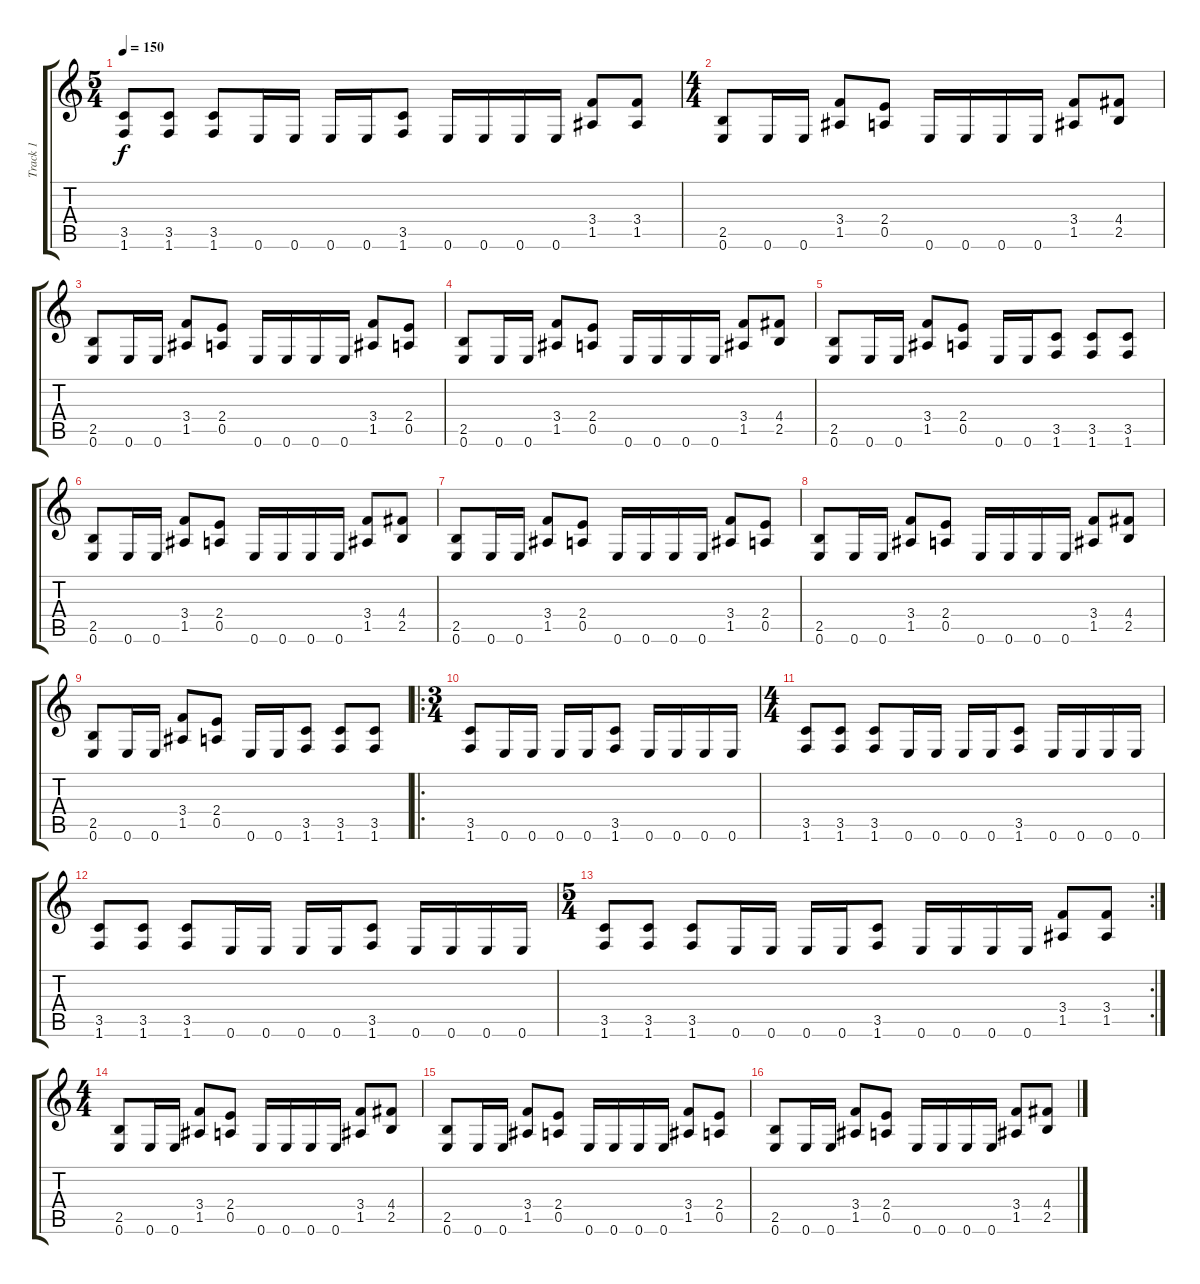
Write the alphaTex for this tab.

\track ("Track 1" "Track 1") {instrument distortionguitar}
\staff {score tabs}
\tuning (E4 B3 G3 D3 A2 E2) {hide}
\ts (5 4)
\tempo 150
\clef g2
\ks c
(3.5 1.6).8{dy f} (3.5 1.6).8 (3.5 1.6).8 0.6.16 0.6.16 0.6.16 0.6.16 (3.5 1.6).8 0.6.16 0.6.16 0.6.16 0.6.16 (3.4 1.5).8 (3.4 1.5).8 |
\ts (4 4)
(2.5 0.6).8 0.6.16 0.6.16 (3.4 1.5).8 (2.4 0.5).8 0.6.16 0.6.16 0.6.16 0.6.16 (3.4 1.5).8 (4.4 2.5).8 |
(2.5 0.6).8 0.6.16 0.6.16 (3.4 1.5).8 (2.4 0.5).8 0.6.16 0.6.16 0.6.16 0.6.16 (3.4 1.5).8 (2.4 0.5).8 |
(2.5 0.6).8 0.6.16 0.6.16 (3.4 1.5).8 (2.4 0.5).8 0.6.16 0.6.16 0.6.16 0.6.16 (3.4 1.5).8 (4.4 2.5).8 |
(2.5 0.6).8 0.6.16 0.6.16 (3.4 1.5).8 (2.4 0.5).8 0.6.16 0.6.16 (3.5 1.6).8 (3.5 1.6).8 (3.5 1.6).8 |
(2.5 0.6).8 0.6.16 0.6.16 (3.4 1.5).8 (2.4 0.5).8 0.6.16 0.6.16 0.6.16 0.6.16 (3.4 1.5).8 (4.4 2.5).8 |
(2.5 0.6).8 0.6.16 0.6.16 (3.4 1.5).8 (2.4 0.5).8 0.6.16 0.6.16 0.6.16 0.6.16 (3.4 1.5).8 (2.4 0.5).8 |
(2.5 0.6).8 0.6.16 0.6.16 (3.4 1.5).8 (2.4 0.5).8 0.6.16 0.6.16 0.6.16 0.6.16 (3.4 1.5).8 (4.4 2.5).8 |
(2.5 0.6).8 0.6.16 0.6.16 (3.4 1.5).8 (2.4 0.5).8 0.6.16 0.6.16 (3.5 1.6).8 (3.5 1.6).8 (3.5 1.6).8 |
\ro
\ts (3 4)
(3.5 1.6).8 0.6.16 0.6.16 0.6.16 0.6.16 (3.5 1.6).8 0.6.16 0.6.16 0.6.16 0.6.16 |
\ts (4 4)
(3.5 1.6).8 (3.5 1.6).8 (3.5 1.6).8 0.6.16 0.6.16 0.6.16 0.6.16 (3.5 1.6).8 0.6.16 0.6.16 0.6.16 0.6.16 |
(3.5 1.6).8 (3.5 1.6).8 (3.5 1.6).8 0.6.16 0.6.16 0.6.16 0.6.16 (3.5 1.6).8 0.6.16 0.6.16 0.6.16 0.6.16 |
\rc 2
\ts (5 4)
(3.5 1.6).8 (3.5 1.6).8 (3.5 1.6).8 0.6.16 0.6.16 0.6.16 0.6.16 (3.5 1.6).8 0.6.16 0.6.16 0.6.16 0.6.16 (3.4 1.5).8 (3.4 1.5).8 |
\ts (4 4)
(2.5 0.6).8 0.6.16 0.6.16 (3.4 1.5).8 (2.4 0.5).8 0.6.16 0.6.16 0.6.16 0.6.16 (3.4 1.5).8 (4.4 2.5).8 |
(2.5 0.6).8 0.6.16 0.6.16 (3.4 1.5).8 (2.4 0.5).8 0.6.16 0.6.16 0.6.16 0.6.16 (3.4 1.5).8 (2.4 0.5).8 |
(2.5 0.6).8 0.6.16 0.6.16 (3.4 1.5).8 (2.4 0.5).8 0.6.16 0.6.16 0.6.16 0.6.16 (3.4 1.5).8 (4.4 2.5).8
